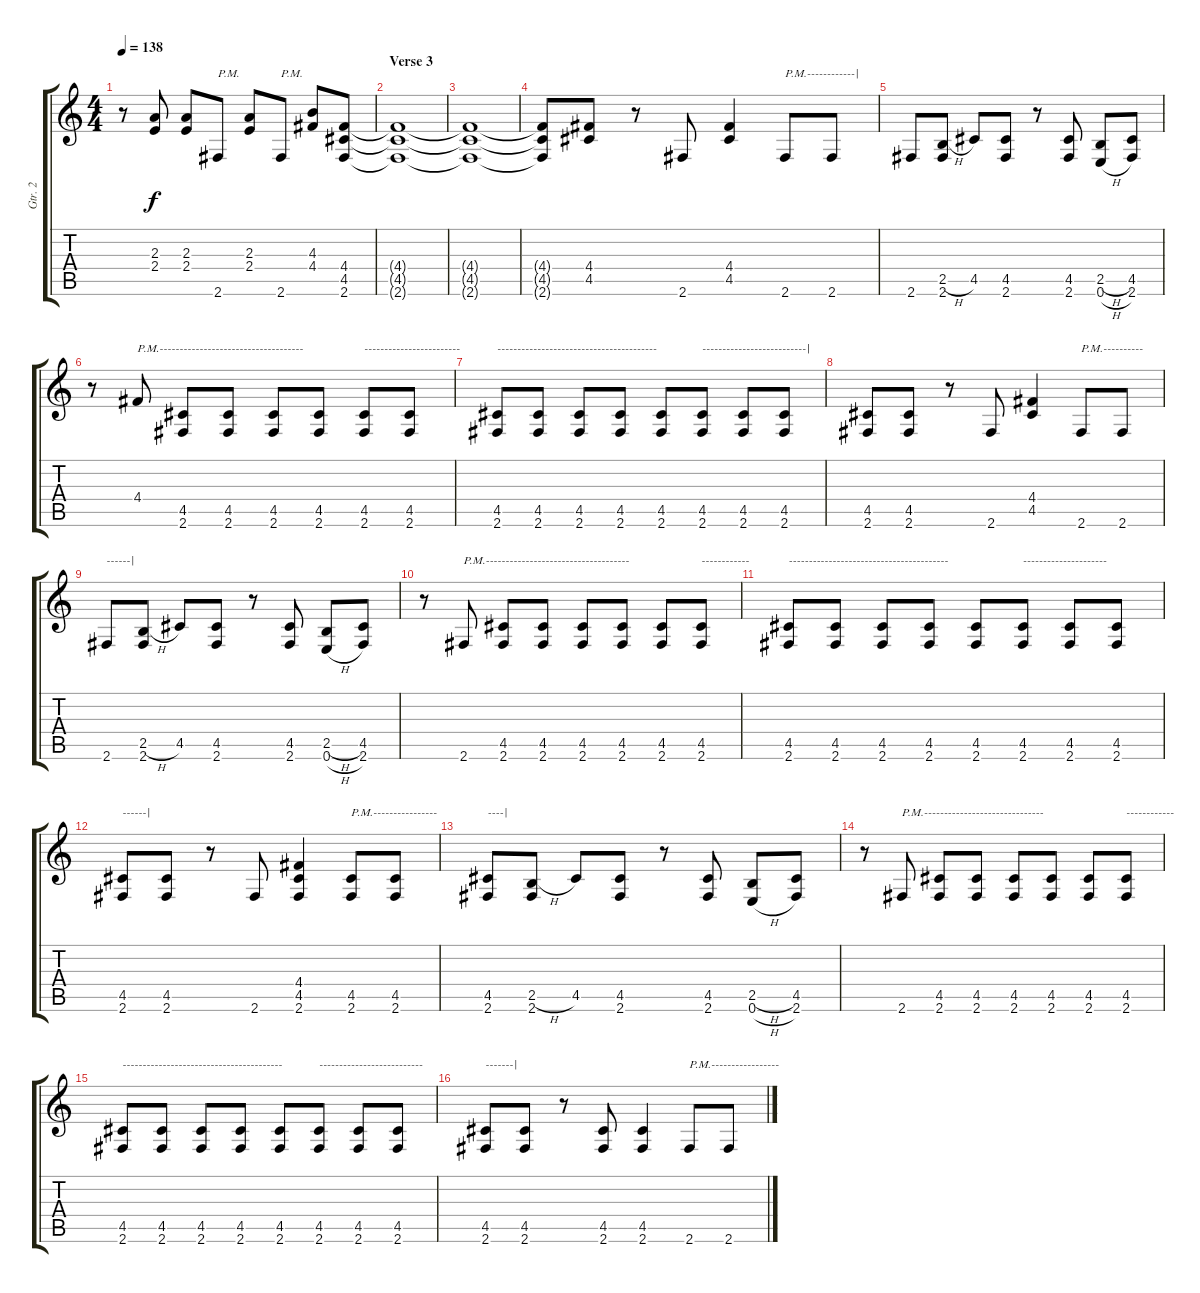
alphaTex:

\track ("Gtr. 2" "Gtr. 2") {instrument overdrivenguitar}
\staff {score tabs}
\tuning (E4 B3 G3 D3 A2 E2) {hide}
\ts (4 4)
\tempo 138
\clef g2
\ks c
r.8{dy f} (2.3 2.4).8 (2.3 2.4).8 2.6.8{txt "P.M."} (2.3 2.4).8 2.6.8{txt "P.M."} (4.3 4.4).8 (4.4 4.5 2.6).8 |
\section ("" "Verse 3")
(4.4{t} 4.5{t} 2.6{t}).1 |
(4.4{t} 4.5{t} 2.6{t}).1 |
(4.4{t} 4.5{t} 2.6{t}).8 (4.4 4.5).8 r.8 2.6.8 (4.4 4.5).4 2.6.8{txt "P.M.------------|"} 2.6.8 |
2.6.8 (2.5{h} 2.6).8 4.5.8 (4.5 2.6).8 r.8 (4.5 2.6).8 (2.5{h} 0.6{h}).8 (4.5 2.6).8 |
r.8 4.4.8{txt "P.M.------------------------------------"} (4.5 2.6).8 (4.5 2.6).8 (4.5 2.6).8 (4.5 2.6).8 (4.5 2.6).8{txt "------------------------"} (4.5 2.6).8 |
(4.5 2.6).8{txt "----------------------------------------"} (4.5 2.6).8 (4.5 2.6).8 (4.5 2.6).8 (4.5 2.6).8 (4.5 2.6).8{txt "--------------------------|"} (4.5 2.6).8 (4.5 2.6).8 |
(4.5 2.6).8 (4.5 2.6).8 r.8 2.6.8 (4.4 4.5).4 2.6.8{txt "P.M.----------"} 2.6.8 |
2.6.8{txt "------|"} (2.5{h} 2.6).8 4.5.8 (4.5 2.6).8 r.8 (4.5 2.6).8 (2.5{h} 0.6{h}).8 (4.5 2.6).8 |
r.8 2.6.8{txt "P.M.------------------------------------"} (4.5 2.6).8 (4.5 2.6).8 (4.5 2.6).8 (4.5 2.6).8 (4.5 2.6).8 (4.5 2.6).8{txt "------------"} |
(4.5 2.6).8{txt "----------------------------------------"} (4.5 2.6).8 (4.5 2.6).8 (4.5 2.6).8 (4.5 2.6).8 (4.5 2.6).8{txt "---------------------"} (4.5 2.6).8 (4.5 2.6).8 |
(4.5 2.6).8{txt "------|"} (4.5 2.6).8 r.8 2.6.8 (4.4 4.5 2.6).4 (4.5 2.6).8{txt "P.M.----------------"} (4.5 2.6).8 |
(4.5 2.6).8{txt "----|"} (2.5{h} 2.6).8 4.5.8 (4.5 2.6).8 r.8 (4.5 2.6).8 (2.5{h} 0.6{h}).8 (4.5 2.6).8 |
r.8 2.6.8{txt "P.M.------------------------------"} (4.5 2.6).8 (4.5 2.6).8 (4.5 2.6).8 (4.5 2.6).8 (4.5 2.6).8 (4.5 2.6).8{txt "------------"} |
(4.5 2.6).8{txt "----------------------------------------"} (4.5 2.6).8 (4.5 2.6).8 (4.5 2.6).8 (4.5 2.6).8 (4.5 2.6).8{txt "--------------------------"} (4.5 2.6).8 (4.5 2.6).8 |
(4.5 2.6).8{txt "-------|"} (4.5 2.6).8 r.8 (4.5 2.6).8 (4.5 2.6).4 2.6.8{txt "P.M.-----------------"} 2.6.8
